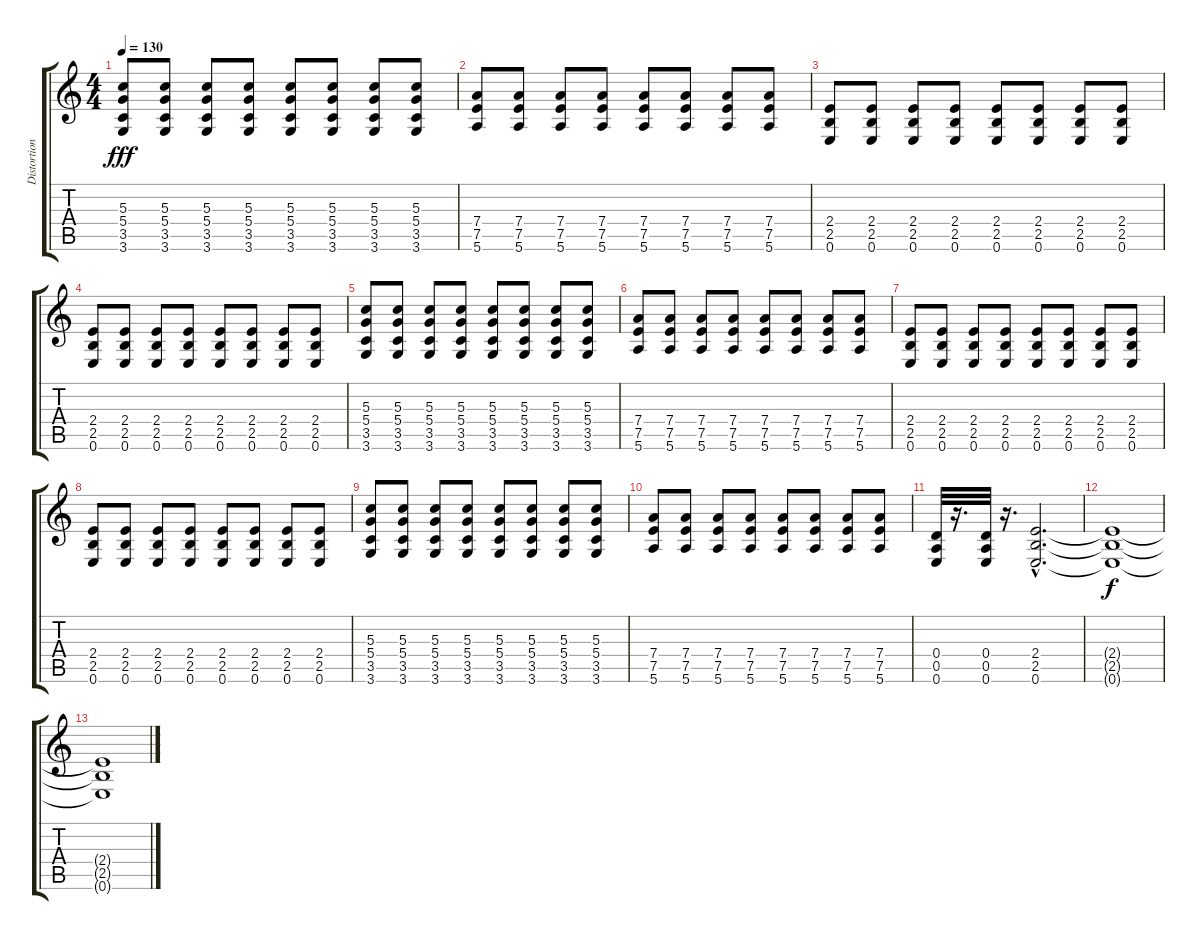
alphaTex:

\track ("Distortion" "Distortion") {instrument distortionguitar}
\staff {score tabs}
\tuning (E4 B3 G3 D3 A2 E2) {hide}
\ts (4 4)
\tempo 130
\clef g2
\ks c
(5.3 5.4 3.5 3.6).8{dy fff} (5.3 5.4 3.5 3.6).8 (5.3 5.4 3.5 3.6).8 (5.3 5.4 3.5 3.6).8 (5.3 5.4 3.5 3.6).8 (5.3 5.4 3.5 3.6).8 (5.3 5.4 3.5 3.6).8 (5.3 5.4 3.5 3.6).8 |
(7.4 7.5 5.6).8 (7.4 7.5 5.6).8 (7.4 7.5 5.6).8 (7.4 7.5 5.6).8 (7.4 7.5 5.6).8 (7.4 7.5 5.6).8 (7.4 7.5 5.6).8 (7.4 7.5 5.6).8 |
(2.4 2.5 0.6).8 (2.4 2.5 0.6).8 (2.4 2.5 0.6).8 (2.4 2.5 0.6).8 (2.4 2.5 0.6).8 (2.4 2.5 0.6).8 (2.4 2.5 0.6).8 (2.4 2.5 0.6).8 |
(2.4 2.5 0.6).8 (2.4 2.5 0.6).8 (2.4 2.5 0.6).8 (2.4 2.5 0.6).8 (2.4 2.5 0.6).8 (2.4 2.5 0.6).8 (2.4 2.5 0.6).8 (2.4 2.5 0.6).8 |
(5.3 5.4 3.5 3.6).8 (5.3 5.4 3.5 3.6).8 (5.3 5.4 3.5 3.6).8 (5.3 5.4 3.5 3.6).8 (5.3 5.4 3.5 3.6).8 (5.3 5.4 3.5 3.6).8 (5.3 5.4 3.5 3.6).8 (5.3 5.4 3.5 3.6).8 |
(7.4 7.5 5.6).8 (7.4 7.5 5.6).8 (7.4 7.5 5.6).8 (7.4 7.5 5.6).8 (7.4 7.5 5.6).8 (7.4 7.5 5.6).8 (7.4 7.5 5.6).8 (7.4 7.5 5.6).8 |
(2.4 2.5 0.6).8 (2.4 2.5 0.6).8 (2.4 2.5 0.6).8 (2.4 2.5 0.6).8 (2.4 2.5 0.6).8 (2.4 2.5 0.6).8 (2.4 2.5 0.6).8 (2.4 2.5 0.6).8 |
(2.4 2.5 0.6).8 (2.4 2.5 0.6).8 (2.4 2.5 0.6).8 (2.4 2.5 0.6).8 (2.4 2.5 0.6).8 (2.4 2.5 0.6).8 (2.4 2.5 0.6).8 (2.4 2.5 0.6).8 |
(5.3 5.4 3.5 3.6).8 (5.3 5.4 3.5 3.6).8 (5.3 5.4 3.5 3.6).8 (5.3 5.4 3.5 3.6).8 (5.3 5.4 3.5 3.6).8 (5.3 5.4 3.5 3.6).8 (5.3 5.4 3.5 3.6).8 (5.3 5.4 3.5 3.6).8 |
(7.4 7.5 5.6).8 (7.4 7.5 5.6).8 (7.4 7.5 5.6).8 (7.4 7.5 5.6).8 (7.4 7.5 5.6).8 (7.4 7.5 5.6).8 (7.4 7.5 5.6).8 (7.4 7.5 5.6).8 |
(0.4 0.5 0.6).32 r.16{d} (0.4 0.5 0.6).32 r.16{d} (2.4{hac} 2.5{hac} 0.6{hac}).2{d} |
(2.4{t} 2.5{t} 0.6{t}).1{dy f} |
(2.4{t} 2.5{t} 0.6{t}).1
